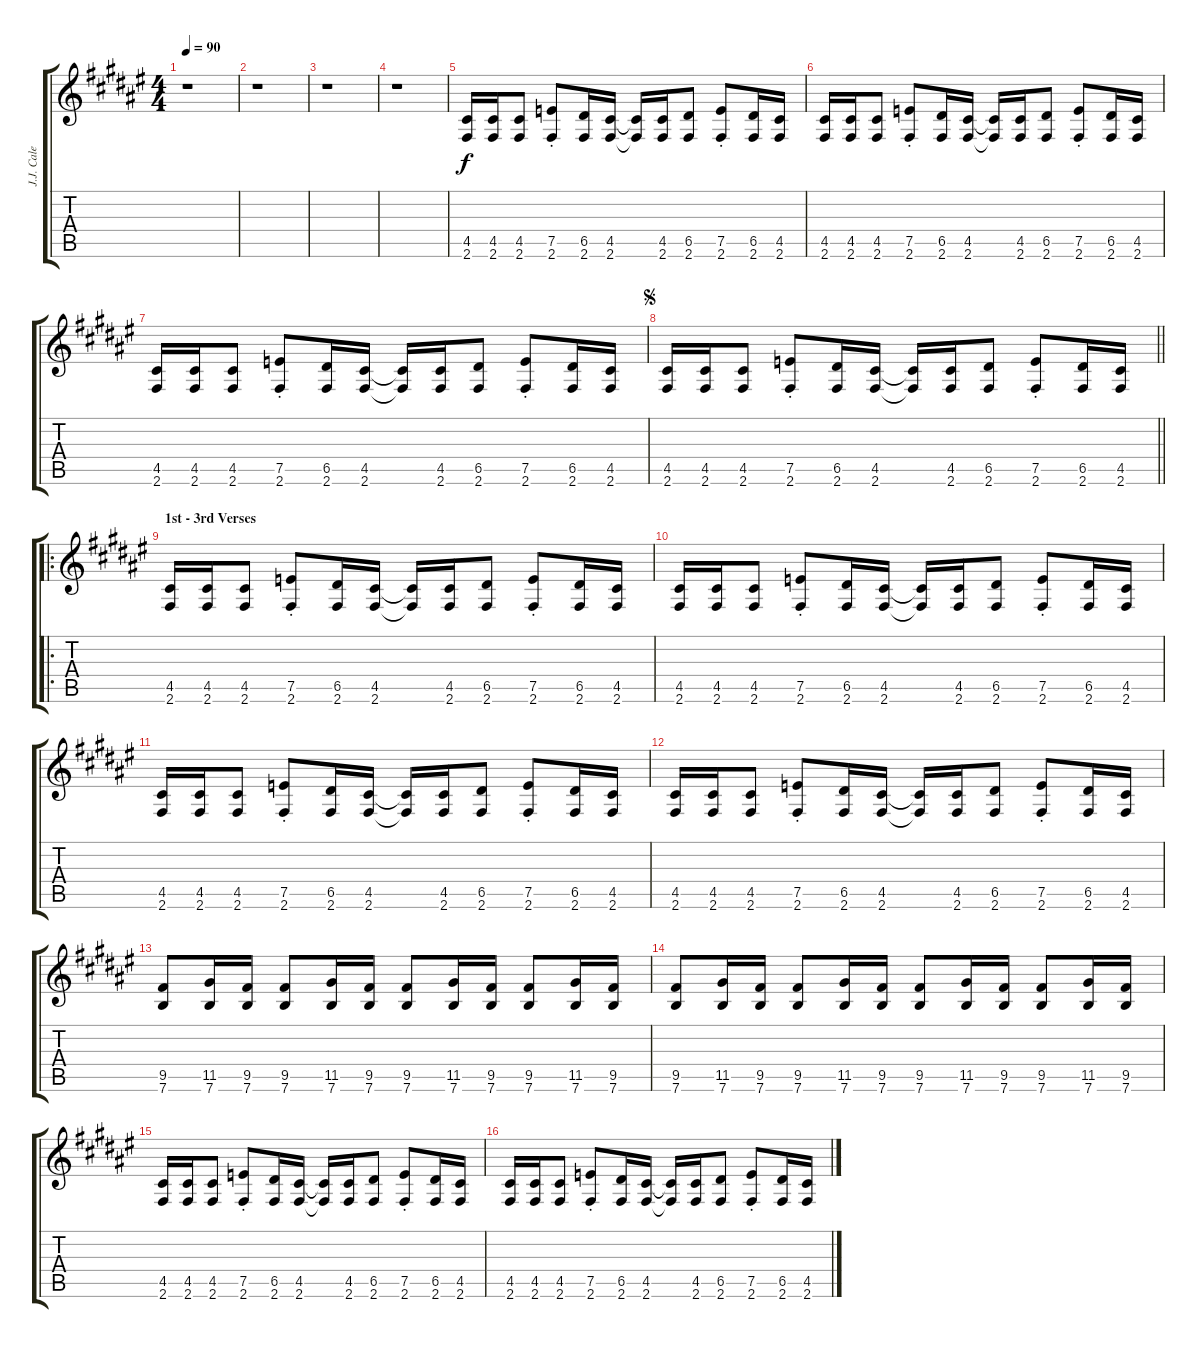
\track ("J.J. Cale - Gtr.2" "J.J. Cale ") {instrument electricguitarclean}
\staff {score tabs}
\tuning (E4 B3 G3 D3 A2 E2) {hide}
\ts (4 4)
\tempo 90
\clef g2
\ks f#
r.1{dy f instrument electricguitarclean} |
r.1 |
r.1 |
r.1 |
(4.5 2.6).16 (4.5 2.6).16 (4.5 2.6).8 (7.5{st} 2.6{st}).8 (6.5 2.6).16 (4.5 2.6).16 (4.5{t} 2.6{t}).16 (4.5 2.6).16 (6.5 2.6).8 (7.5{st} 2.6{st}).8 (6.5 2.6).16 (4.5 2.6).16 |
\ks d#minor
(4.5 2.6).16 (4.5 2.6).16 (4.5 2.6).8 (7.5{st} 2.6{st}).8 (6.5 2.6).16 (4.5 2.6).16 (4.5{t} 2.6{t}).16 (4.5 2.6).16 (6.5 2.6).8 (7.5{st} 2.6{st}).8 (6.5 2.6).16 (4.5 2.6).16 |
(4.5 2.6).16 (4.5 2.6).16 (4.5 2.6).8 (7.5{st} 2.6{st}).8 (6.5 2.6).16 (4.5 2.6).16 (4.5{t} 2.6{t}).16 (4.5 2.6).16 (6.5 2.6).8 (7.5{st} 2.6{st}).8 (6.5 2.6).16 (4.5 2.6).16 |
\jump segno
\barLineRight lightlight
\ks f#
(4.5 2.6).16 (4.5 2.6).16 (4.5 2.6).8 (7.5{st} 2.6{st}).8 (6.5 2.6).16 (4.5 2.6).16 (4.5{t} 2.6{t}).16 (4.5 2.6).16 (6.5 2.6).8 (7.5{st} 2.6{st}).8 (6.5 2.6).16 (4.5 2.6).16 |
\ro
\section ("" "1st - 3rd Verses")
\ks d#minor
(4.5 2.6).16 (4.5 2.6).16 (4.5 2.6).8 (7.5{st} 2.6{st}).8 (6.5 2.6).16 (4.5 2.6).16 (4.5{t} 2.6{t}).16 (4.5 2.6).16 (6.5 2.6).8 (7.5{st} 2.6{st}).8 (6.5 2.6).16 (4.5 2.6).16 |
(4.5 2.6).16 (4.5 2.6).16 (4.5 2.6).8 (7.5{st} 2.6{st}).8 (6.5 2.6).16 (4.5 2.6).16 (4.5{t} 2.6{t}).16 (4.5 2.6).16 (6.5 2.6).8 (7.5{st} 2.6{st}).8 (6.5 2.6).16 (4.5 2.6).16 |
\ks f#
(4.5 2.6).16 (4.5 2.6).16 (4.5 2.6).8 (7.5{st} 2.6{st}).8 (6.5 2.6).16 (4.5 2.6).16 (4.5{t} 2.6{t}).16 (4.5 2.6).16 (6.5 2.6).8 (7.5{st} 2.6{st}).8 (6.5 2.6).16 (4.5 2.6).16 |
\ks d#minor
(4.5 2.6).16 (4.5 2.6).16 (4.5 2.6).8 (7.5{st} 2.6{st}).8 (6.5 2.6).16 (4.5 2.6).16 (4.5{t} 2.6{t}).16 (4.5 2.6).16 (6.5 2.6).8 (7.5{st} 2.6{st}).8 (6.5 2.6).16 (4.5 2.6).16 |
(9.5 7.6).8 (11.5 7.6).16 (9.5 7.6).16 (9.5 7.6).8 (11.5 7.6).16 (9.5 7.6).16 (9.5 7.6).8 (11.5 7.6).16 (9.5 7.6).16 (9.5 7.6).8 (11.5 7.6).16 (9.5 7.6).16 |
\ks f#
(9.5 7.6).8 (11.5 7.6).16 (9.5 7.6).16 (9.5 7.6).8 (11.5 7.6).16 (9.5 7.6).16 (9.5 7.6).8 (11.5 7.6).16 (9.5 7.6).16 (9.5 7.6).8 (11.5 7.6).16 (9.5 7.6).16 |
\ks d#minor
(4.5 2.6).16 (4.5 2.6).16 (4.5 2.6).8 (7.5{st} 2.6{st}).8 (6.5 2.6).16 (4.5 2.6).16 (4.5{t} 2.6{t}).16 (4.5 2.6).16 (6.5 2.6).8 (7.5{st} 2.6{st}).8 (6.5 2.6).16 (4.5 2.6).16 |
(4.5 2.6).16 (4.5 2.6).16 (4.5 2.6).8 (7.5{st} 2.6{st}).8 (6.5 2.6).16 (4.5 2.6).16 (4.5{t} 2.6{t}).16 (4.5 2.6).16 (6.5 2.6).8 (7.5{st} 2.6{st}).8 (6.5 2.6).16 (4.5 2.6).16
